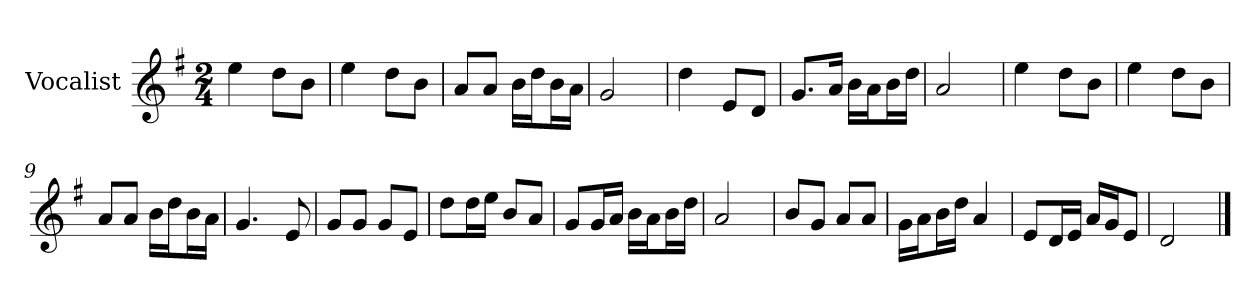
**kern
*part1
*staff1
*I"Vocalist
*k[f#]
*G:
*M2/4
=
4ee
8ddL
8bJ
=1
4ee
8ddL
8bJ
=2
8aL
8aJ
16bLL
16ddJ
16bL
16aJJ
=3
2g
=4
4dd
8eL
8dJ
=5
8.gL
16aJk
16bLL
16aJ
16bL
16ddJJ
=6
2a
=7
4ee
8ddL
8bJ
=8
4ee
8ddL
8bJ
=9
8aL
8aJ
16bLL
16ddJ
16bL
16aJJ
=10
4.g
8e
=11
8gL
8gJ
8gL
8eJ
=12
8ddL
16ddL
16eeJJ
8bL
8aJ
=13
8gL
16gL
16aJJ
16bLL
16aJ
16bL
16ddJJ
=14
2a
=15
8bL
8gJ
8aL
8aJ
=16
16gLL
16aJ
16bL
16ddJJ
4a
=17
8eL
16dL
16eJJ
16aLL
16gJ
8eJ
=18
2d
==
*-
